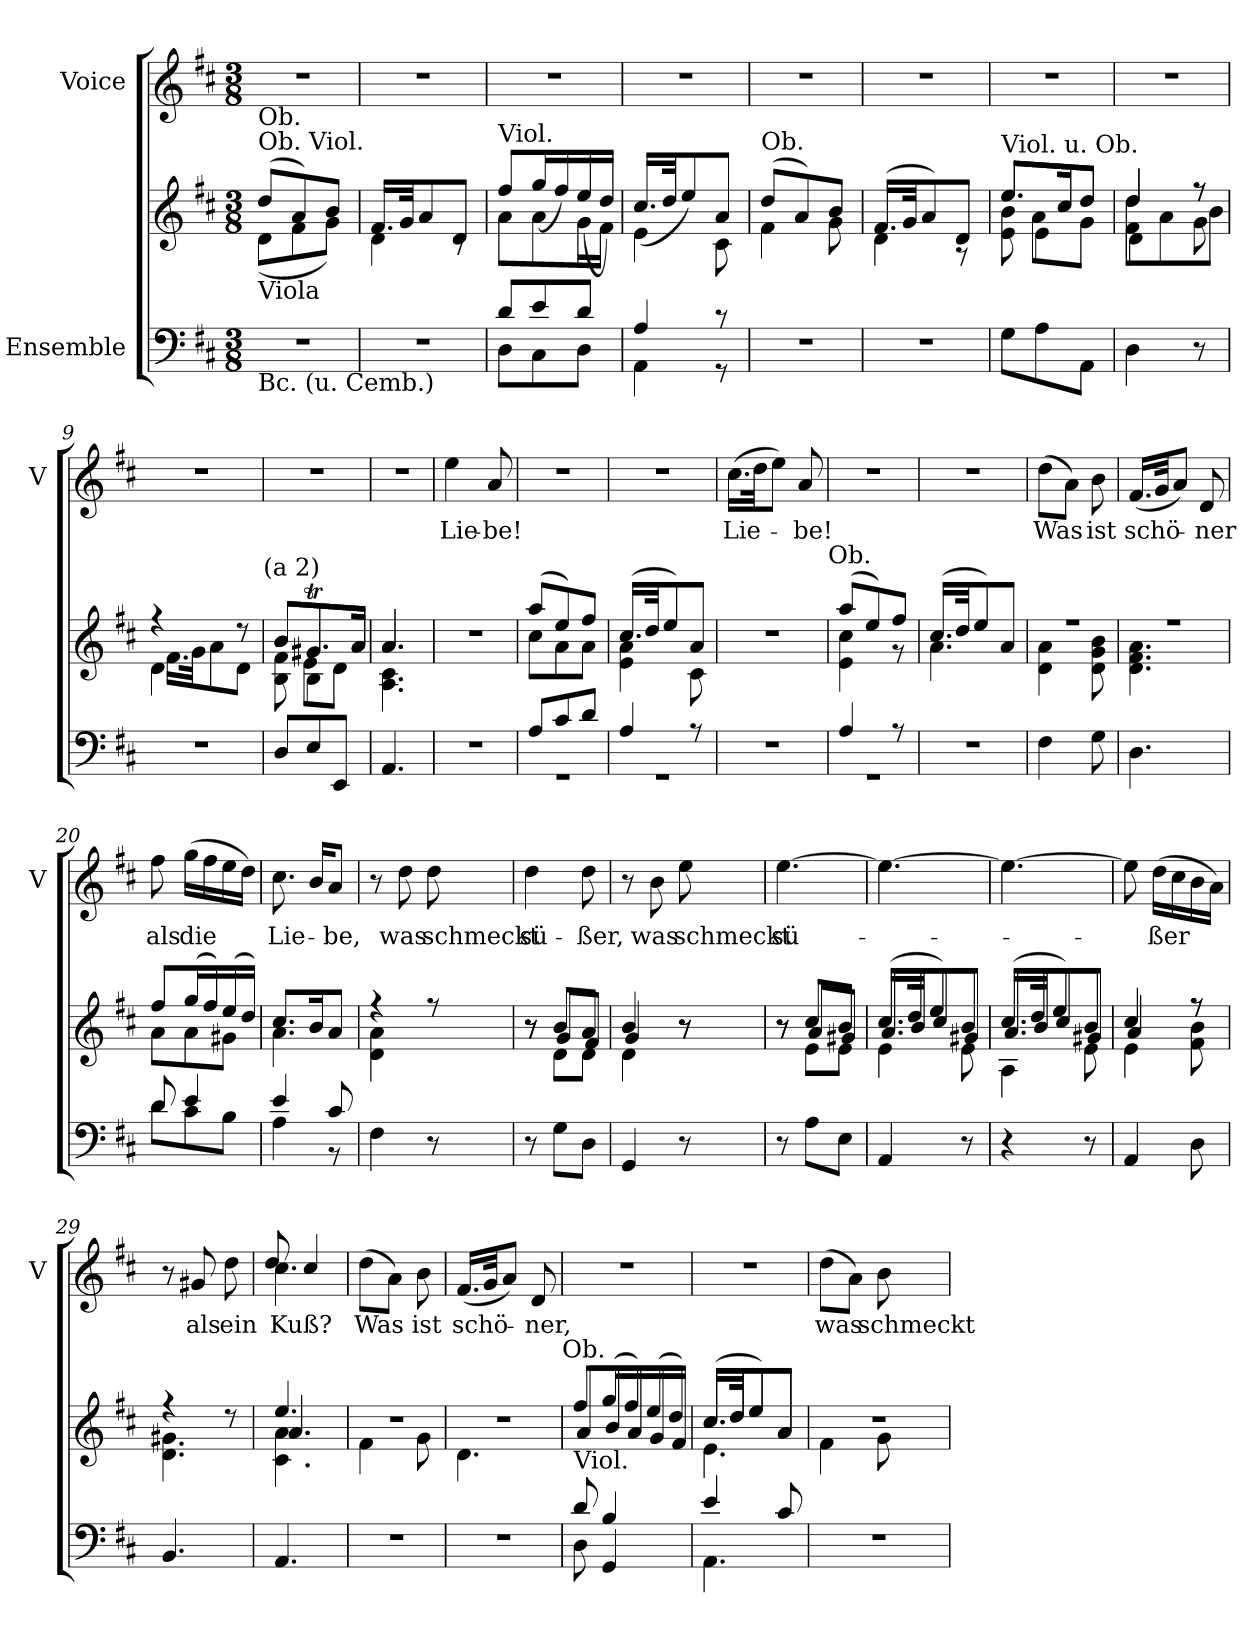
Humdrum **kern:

**kern	**kern	**kern	**text
*part2	*part2	*part1	*part1
*staff3	*staff2	*staff1	*staff1
*I"Ensemble	*	*I"Voice	*
*	*	*I'V	*
*clefF4	*clefG2	*clefG2	*
*k[f#c#]	*k[f#c#]	*k[f#c#]	*
*D:	*D:	*D:	*
*M3/8	*M3/8	*M3/8	*
=1	=1	=1	=1
*	*^	*	*
!	!LO:TX:a:t=Ob. Viol.	!	!	!
!	!LO:TX:b:t=Viola	!	!	!
!	!LO:TX:a:t=Ob.	!	!	!
!LO:TX:b:t=Bc. (u. Cemb.)	!	!	!	!
4.r	(>8dd/L	(<8d\L	4.r	.
.	8a/)	8f#\	.	.
.	8b/J	8g\J)	.	.
=2	=2	=2	=2	=2
4.r	16.f#/LL	4d\	4.r	.
.	32g/Jk	.	.	.
.	8a/	.	.	.
.	8d/J	8rB	.	.
=3	=3	=3	=3	=3
*^	*	*	*	*
!	!	!LO:TX:a:t=Viol.	!	!	!
8d!/L	8D\L	8a!\L	8ff#/L	4.r	.
8e!/	8C#\	8a!\	(>16gg/L	.	.
.	.	.	16ff#/)	.	.
8d!/J	8D\J	16g!\L	(>16ee/	.	.
.	.	16f#!\JJ	16dd/JJ)	.	.
=4	=4	=4	=4	=4	=4
4A!/	4AA\	4e!\	(>16.cc#/LL	4.r	.
.	.	.	32dd/Jk	.	.
.	.	.	8ee/)	.	.
8r	8r	8c#!\	8a/J	.	.
=5	=5	=5	=5	=5	=5
!	!	!LO:TX:a:t=Ob.	!	!	!
*v	*v	*	*	*	*
4.r	(>8dd/L	4f#\	4.r	.
.	8a/)	.	.	.
.	8b/J	8g\	.	.
=6	=6	=6	=6	=6
4.r	(>16.f#/LL	4d\	4.r	.
.	32g/Jk	.	.	.
.	8a/)	.	.	.
.	8d/J	8rA	.	.
=7	=7	=7	=7	=7
*	*^	*^	*	*
!	!LO:TX:a:t=Viol. u. Ob.	!	!	!	!	!
8G\L	8.ee/L	8e!\ 8b!\	8.ee/L	8ryy	4.r	.
8A\	.	4e!\	.	8a!\L	.	.
.	16cc#/k	.	16cc#/k	.	.	.
8AA\J	8dd/J	.	8dd/J	8g!\J	.	.
=8	=8	=8	=8	=8	=8	=8
*	*	*	*	*^	*	*
4D\	4dd/	4f#\	4dd/	4d!\	8dd\L	4.r	.
.	.	.	.	.	8a\	.	.
8r	8rff	8g\	8rff	8ryy	8b\J	.	.
*	*	*	*v	*v	*v	*	*
=9	=9	=9	=9	=9	=9
4.r	4rff	4d\	16.f#\LL	4.r	.
.	.	.	32g\Jk	.	.
.	.	.	8a\	.	.
.	8r	8ryy	8d\J	.	.
!	!	!	!LO:TX:a:t=(a 2)	!	!
=10	=10	=10	=10	=10	=10
*	*	*	*^	*	*
8D/L	8b/L	8B!\ 8f#!\	8b/L	8ryy	4.r	.
8E/	8.g#Xt/	4B!\	8.g#X/	8e!\L	.	.
8EE/J	.	.	.	8d!\J	.	.
.	16a/Jk	.	16a/Jk	.	.	.
*	*	*	*v	*v	*	*
=11	=11	=11	=11	=11	=11
4.AA/	4.a/	4.A!\ 4.c#!\	4.a/	4.r	.
=12	=12	=12	=12	=12	=12
!	!	!	!	!	!LO:LY:b
*	*v	*v	*v	*	*
4.r	4.r	4ee\	Lie-
!	!	!	!LO:LY:b
.	.	8a/	-be!
!!LO:LB:g=z
=13	=13	=13	=13
*^	*	*	*
!	!	!LO:TX:a:t=Ob.	!	!
!	!LO:N:vis=1	!	!	!
*	*	*^	*	*
8A/L	4.rGG	(>8aa/L	8cc#!\L	4.r	.
8c#/	.	8ee/)	8a!\	.	.
8d/J	.	8ff#/J	8a!\J	.	.
=14	=14	=14	=14	=14	=14
!	!LO:N:vis=1	!	!	!	!
4A/	4.rGG	(>16.cc#/LL	4e!\ 4a!\	4.r	.
.	.	32dd/Jk	.	.	.
.	.	8ee/)	.	.	.
8rA	.	8a/J	8c#!\	.	.
*v	*v	*	*	*	*
=15	=15	=15	=15	=15
!	!	!	!	!LO:LY:b
*	*v	*v	*	*
4.r	4.r	(>16.cc#\LL	Lie-
.	.	32dd\Jk	.
.	.	8ee\J)	.
!	!	!	!LO:LY:b
.	.	8a/	-be!
!	!LO:TX:a:t=Ob.	!	!
=16	=16	=16	=16
*^	*	*	*
!	!LO:N:vis=1	!	!	!
*	*	*^	*	*
4A/	4.rGG	(>8aa/L	4e!\ 4cc#!\	4.r	.
.	.	8ee/)	.	.	.
8rA	.	8ff#/J	8rg	.	.
*v	*v	*	*	*	*
=17	=17	=17	=17	=17
4.r	(>16.cc#/LL	4.a\	4.r	.
.	32dd/Jk	.	.	.
.	8ee/)	.	.	.
.	8a/J	.	.	.
=18	=18	=18	=18	=18
!	!LO:N:vis=1	!	!	!LO:LY:b
4F#\	4.r	4d!\ 4a!\	(>8dd\L	Was
.	.	.	8a\J)	.
!	!	!	!	!LO:LY:b
8G\	.	8d!\ 8g!\ 8b!\	8b\	ist
=19	=19	=19	=19	=19
!	!LO:N:vis=1	!	!	!LO:LY:b
4.D\	4.r	4.d!\ 4.f#!\ 4.a!\	(<16.f#/LL	schö-
.	.	.	32g/Jk	.
.	.	.	8a/J)	.
!	!	!	!	!LO:LY:b
.	.	.	8d/	-ner
=20	=20	=20	=20	=20
*^	*	*	*	*
!	!	!	!	!	!LO:LY:b
8d!/	8d\L	8ff#/L	8a!\L	8ff#\	als
!	!	!	!	!	!LO:LY:b
4e!/	8c#\	(>16gg/L	8a!\	(>16gg\LL	die
.	.	16ff#/)	.	16ff#\	.
.	8B\J	(>16ee/	8g#X!\J	16ee\	.
.	.	16dd/JJ)	.	16dd\JJ)	.
=21	=21	=21	=21	=21	=21
!	!	!	!	!	!LO:LY:b
4e!/	4A\	8.cc#/L	4.a!\	8.cc#\	Lie-
.	.	16b/k	.	16b/KL	.
!	!	!	!	!	!LO:LY:b
8c#!/	8r	8a/J	.	8a/J	-be,
*v	*v	*	*	*	*
=22	=22	=22	=22	=22
4F#\	4rff	4d!\ 4a!\	8r	.
!	!	!	!	!LO:LY:b
.	.	.	8dd\	was
!	!	!	!	!LO:LY:b
8r	8rff	8ryy	8dd\	schmeckt
=23	=23	=23	=23	=23
*	*	*^	*	*
!	!	!	!	!	!LO:LY:b
8r	8r	8r	8r	4dd\	sü-
8G\L	8b/L	8d!\L	8g/L	.	.
!	!	!	!	!	!LO:LY:b
8D\J	8a/J	8d!\J	8f#/J	8dd\	-ßer,
=24	=24	=24	=24	=24	=24
4GG/	4b/	4d!\	4g/	8r	.
!	!	!	!	!	!LO:LY:b
.	.	.	.	8b\	was
!	!	!	!	!	!LO:LY:b
8r	8r	8r	8r	8ee\	schmeckt
!!LO:LB:g=z
=25	=25	=25	=25	=25	=25
!	!	!	!	!	!LO:LY:b
8r	8r	8r	8r	[4.ee\	sü-
8A\L	8cc#/L	8e!\L	8a/L	.	.
8E\J	8b/J	8e!\J	8g#X/J	.	.
=26	=26	=26	=26	=26	=26
4AA/	(>16.cc#/LL	4e!\	16.a/LL	4.ee\_	.
.	32dd/Jk	.	32b/Jk	.	.
.	8ee/)	.	8cc#/	.	.
8r	8b/J	8e!\	8g#/J	.	.
=27	=27	=27	=27	=27	=27
4r	(>16.cc#/LL	4A!\	16.a/LL	4.ee\_	.
.	32dd/Jk	.	32b/Jk	.	.
.	8ee/)	.	8cc#/	.	.
8r	8b/J	8e!\	8g#X/J	.	.
=28	=28	=28	=28	=28	=28
4AA/	4cc#/	4e!\	4a/	8ee\]	.
!	!	!	!	!	!LO:LY:b
.	.	.	.	(>16dd\LL	-ßer
.	.	.	.	16cc#\	.
8D\	8rff	8f#!\ 8b!\	8rff	16b\	.
.	.	.	.	16a\JJ)	.
*	*	*v	*v	*	*
=29	=29	=29	=29	=29
4.BB/	4rff	4.d!\ 4.g#X!\	8r	.
!	!	!	!	!LO:LY:b
.	.	.	8g#X/	als
!	!	!	!	!LO:LY:b
.	8r	.	8dd\	ein
=30	=30	=30	=30	=30
*	*	*^	*	*
!	!	!	!	!	!LO:LY:b
*	*	*	*	*^	*
4.AA/	4.ee/	4.c#!\ 4.a\	4.a/	4.cc#\	8dd/	Kuß?
.	.	.	.	.	4cc#/	.
*	*v	*v	*v	*	*	*
=31	=31	=31	=31	=31
!	!LO:N:vis=1	!	!	!LO:LY:b
*	*^	*v	*v	*
4.r	4.r	4f#\	(>8dd\L	Was
.	.	.	8a\J)	.
!	!	!	!	!LO:LY:b
.	.	8g\	8b\	ist
=32	=32	=32	=32	=32
!	!LO:N:vis=1	!	!	!LO:LY:b
4.r	4.r	4.d\	(<16.f#/LL	schö-
.	.	.	32g/Jk	.
.	.	.	8a/J)	.
!	!	!	!	!LO:LY:b
.	.	.	8d/	-ner,
!	!LO:TX:a:t=Ob.	!	!	!
=33	=33	=33	=33	=33
*^	*	*	*	*
!	!	!LO:TX:b:t=Viol.	!	!	!
8d!/	8D\	8ff#/L	8a/L	4.r	.
4B!/	4GG/	(>16gg/L	16b/L	.	.
.	.	16ff#/)	16a/	.	.
.	.	(>16ee/	16g/	.	.
.	.	16dd/JJ)	16f#/JJ	.	.
=34	=34	=34	=34	=34	=34
*	*	*	*^	*	*
4e!/	4.AA\	(>16.cc#/LL	4.e\	16.cc#/LL	4.r	.
.	.	32dd/Jk	.	32dd/Jk	.	.
.	.	8ee/)	.	8ee/	.	.
8c#!/	.	8a/J	.	8a/J	.	.
*v	*v	*	*	*	*	*
=35	=35	=35	=35	=35	=35
!	!LO:N:vis=1	!	!	!	!LO:LY:b
*	*	*v	*v	*	*
4.r	4.r	4f#\	(>8dd\L	was
.	.	.	8a\J)	.
!	!	!	!	!LO:LY:b
.	.	8g\	8b\	schmeckt
*	*v	*v	*	*
=	=	=	=
*-	*-	*-	*-
